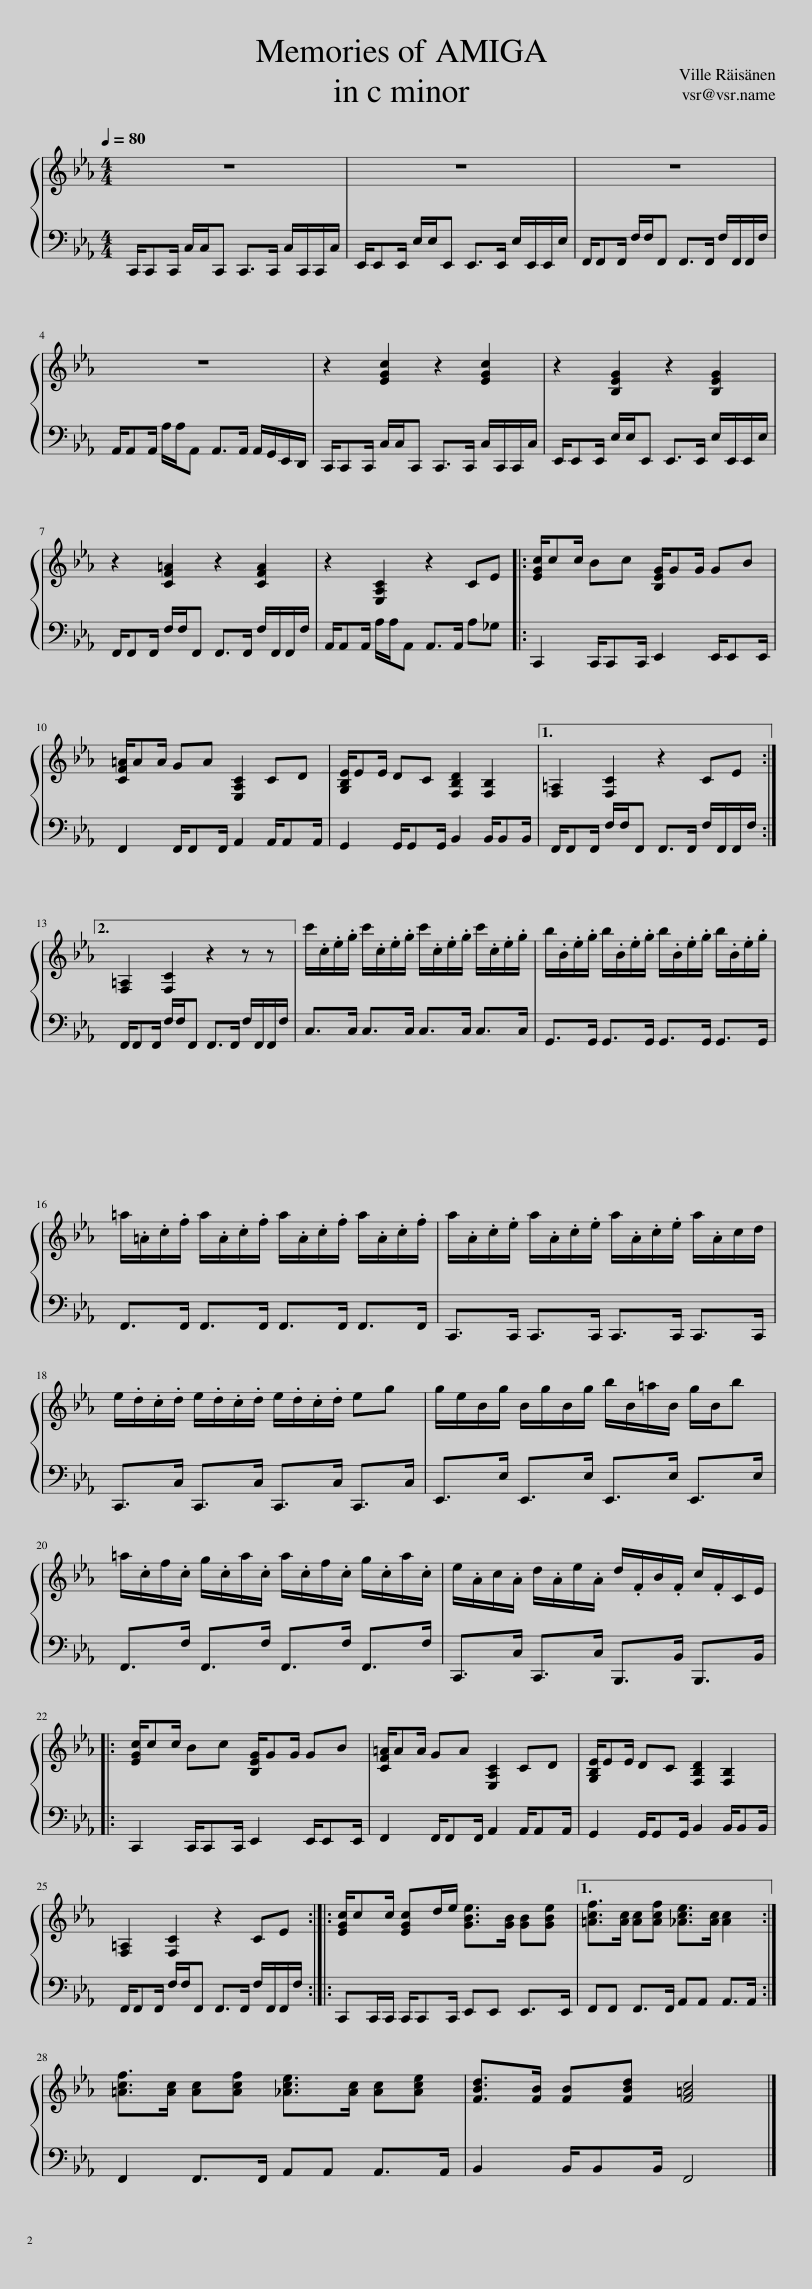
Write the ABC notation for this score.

X:1
%%score { 1 | 2 }
L:1/8
Q:1/4=80
M:4/4
I:linebreak $
K:Eb
V:1 treble
V:2 bass
V:1
 z8 | z8 | z8 |$ z8 | z2 [EGc]2 z2 [EGc]2 | %5
 z2 [B,EG]2 z2 [B,EG]2 |$ z2 [CF=A]2 z2 [CFA]2 | z2 [E,A,C]2 z2 CE |: [EGc]/cc/ Bc [B,EG]/GG/ GB |$ [CF=A]/AA/ GA [E,A,C]2 CD | %10
 [G,B,E]/EE/ DC [F,B,D]2 [F,B,]2 |1 [F,=A,]2 [F,C]2 z2 CE :|2$ [F,=A,]2 [F,C]2 z2 z z || c'/.c/.e/.g/ c'/.c/.e/.g/ c'/.c/.e/.g/ c'/.c/.e/.g/ | b/.B/.e/.g/ b/.B/.e/.g/ b/.B/.e/.g/ b/.B/.e/.g/ |$ %15
 =a/.=A/.c/.f/ a/.A/.c/.f/ a/.A/.c/.f/ a/.A/.c/.f/ | a/.A/.c/.e/ a/.A/.c/.e/ a/.A/.c/.e/ a/.A/c/d/ |$ e/.d/.c/.d/ e/.d/.c/.d/ e/.d/.c/.d/ eg | g/e/B/g/ B/g/B/g/ b/B/=a/B/ g/B/b |$ =a/.c/f/.c/ g/.c/a/.c/ a/.c/f/.c/ g/.c/a/.c/ | %20
 e/.A/c/.A/ d/.A/e/.A/ d/.F/B/.F/ c/.F/C/E/ |:$ [EGc]/cc/ Bc [B,EG]/GG/ GB | [CF=A]/AA/ GA [E,A,C]2 CD | [G,B,E]/EE/ DC [F,B,D]2 [F,B,]2 |$ [F,=A,]2 [F,C]2 z2 CE :: %25
 [EGc]/cc/ [EGc]d/e/ [GBe]>[GB] [GB][GBe] |1 [=Acf]>[Ac] [Ac][Acf] [_Ace]>[Ac] [Ac]2 :|$ [=Acf]>[Ac] [Ac][Acf] [_Ace]>[Ac] [Ac][Ace] | [FBd]>[FB] [FB][FBd] [F=Ac]4 |] %29
V:2
 C,,/C,,C,,/ C,/C,/C,, C,,>C,, C,/C,,/C,,/C,/ | E,,/E,,E,,/ E,/E,/E,, E,,>E,, E,/E,,/E,,/E,/ | F,,/F,,F,,/ F,/F,/F,, F,,>F,, F,/F,,/F,,/F,/ |$ A,,/A,,A,,/ A,/A,/A,, A,,>A,, A,,/G,,/E,,/D,,/ | C,,/C,,C,,/ C,/C,/C,, C,,>C,, C,/C,,/C,,/C,/ | %5
 E,,/E,,E,,/ E,/E,/E,, E,,>E,, E,/E,,/E,,/E,/ |$ F,,/F,,F,,/ F,/F,/F,, F,,>F,, F,/F,,/F,,/F,/ | A,,/A,,A,,/ A,/A,/A,, A,,>A,, A,_G, |: C,,2 C,,/C,,C,,/ E,,2 E,,/E,,E,,/ |$ F,,2 F,,/F,,F,,/ A,,2 A,,/A,,A,,/ | %10
 G,,2 G,,/G,,G,,/ B,,2 B,,/B,,B,,/ |1 F,,/F,,F,,/ F,/F,/F,, F,,>F,, F,/F,,/F,,/F,/ :|2$ F,,/F,,F,,/ F,/F,/F,, F,,>F,, F,/F,,/F,,/F,/ || C,>C, C,>C, C,>C, C,>C, | G,,>G,, G,,>G,, G,,>G,, G,,>G,, |$ %15
 F,,>F,, F,,>F,, F,,>F,, F,,>F,, | C,,>C,, C,,>C,, C,,>C,, C,,>C,, |$ C,,>C, C,,>C, C,,>C, C,,>C, | E,,>E, E,,>E, E,,>E, E,,>E, |$ F,,>F, F,,>F, F,,>F, F,,>F, | %20
 C,,>C, C,,>C, B,,,>B,, B,,,>B,, |:$ C,,2 C,,/C,,C,,/ E,,2 E,,/E,,E,,/ | F,,2 F,,/F,,F,,/ A,,2 A,,/A,,A,,/ | G,,2 G,,/G,,G,,/ B,,2 B,,/B,,B,,/ |$ F,,/F,,F,,/ F,/F,/F,, F,,>F,, F,/F,,/F,,/F,/ :: %25
 C,,C,,/C,,/ C,,/C,,C,,/ E,,E,, E,,>E,, |1 F,,F,, F,,>F,, A,,A,, A,,>A,, :|$ F,,2 F,,>F,, A,,A,, A,,>A,, | B,,2 B,,/B,,B,,/ F,,4 |] %29
